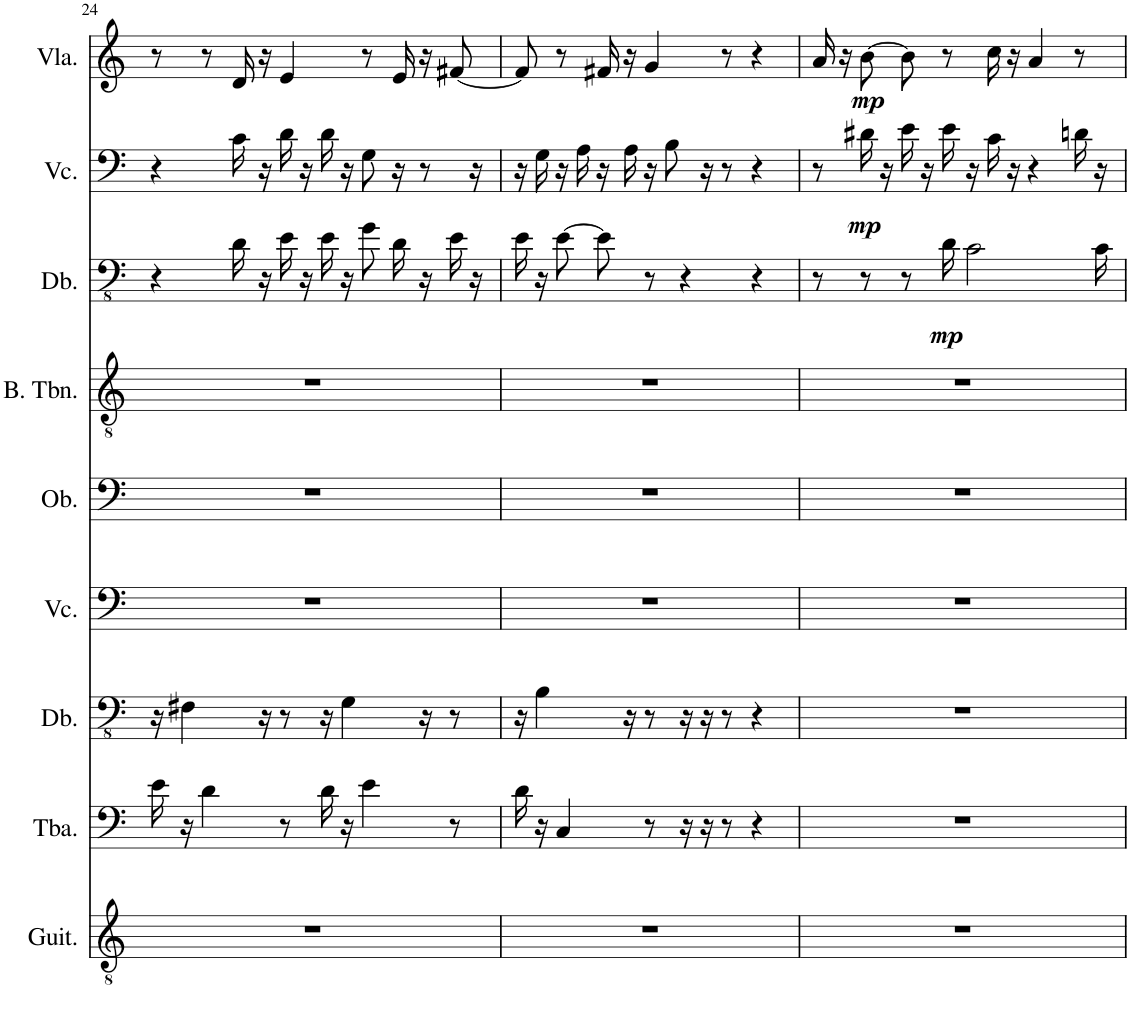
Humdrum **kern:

**kern	**kern	**kern	**kern	**kern	**kern	**kern	**dynam	**kern	**dynam	**kern	**dynam
*part9	*part8	*part7	*part6	*part5	*part4	*part3	*part3	*part2	*part2	*part1	*part1
*staff9	*staff8	*staff7	*staff6	*staff5	*staff4	*staff3	*staff3	*staff2	*staff2	*staff1	*staff1
*I"Classical Guitar	*I"Tuba	*I"Double Bass	*I"Violoncello	*I"Oboe	*I"Bass Trombone	*I"Double Bass	*	*I"Violoncello	*	*I"Viola	*
*I'Guit.	*I'Tba.	*I'Db.	*I'Vc.	*I'Ob.	*I'B. Tbn.	*I'Db.	*	*I'Vc.	*	*I'Vla.	*
!!LO:PB:g=z
*clefGv2	*clefF4	*clefFv4	*clefF4	*clefF4	*clefGv2	*clefFv4	*	*clefF4	*	*clefG2	*
*	*	*Trd7c12	*	*Trd-14c-24	*	*Trd7c12	*	*	*	*	*
*k[]	*k[]	*k[]	*k[]	*k[]	*k[]	*k[]	*	*k[]	*	*k[]	*
*M4/4	*M4/4	*M4/4	*M4/4	*M4/4	*M4/4	*M4/4	*	*M4/4	*	*M4/4	*
=24	=24	=24	=24	=24	=24	=24	=24	=24	=24	=24	=24
1r	16e\	16r	1r	1r	1r	4r	.	4r	.	8r	.
.	16r	4FF#X\	.	.	.	.	.	.	.	.	.
.	4d\	.	.	.	.	.	.	.	.	8r	.
.	.	.	.	.	.	16D\	.	16c\	.	16d/	.
.	.	16r	.	.	.	16r	.	16r	.	16r	.
.	8r	8r	.	.	.	16E\	.	16d\	.	4e/	.
.	.	.	.	.	.	16r	.	16r	.	.	.
.	16d\	16r	.	.	.	16E\	.	16d\	.	.	.
.	16r	4GG\	.	.	.	16r	.	16r	.	.	.
.	4e\	.	.	.	.	8G\	.	8G\	.	8r	.
.	.	.	.	.	.	16D\	.	16r	.	16e/	.
.	.	16r	.	.	.	16r	.	8r	.	16r	.
.	8r	8r	.	.	.	16E\	.	.	.	[8f#X/	.
.	.	.	.	.	.	16r	.	16r	.	.	.
=25	=25	=25	=25	=25	=25	=25	=25	=25	=25	=25	=25
1r	16d\	16r	1r	1r	1r	16E\	.	16r	.	8f#/]	.
.	16r	4BB\	.	.	.	16r	.	16G\	.	.	.
.	4C/	.	.	.	.	[8E\	.	16r	.	8r	.
.	.	.	.	.	.	.	.	16A\	.	.	.
.	.	.	.	.	.	8E\]	.	16r	.	16f#X/	.
.	.	16r	.	.	.	.	.	16A\	.	16r	.
.	8r	8r	.	.	.	8r	.	16r	.	4g/	.
.	.	.	.	.	.	.	.	8B\	.	.	.
.	16r	16r	.	.	.	4r	.	.	.	.	.
.	16r	16r	.	.	.	.	.	16r	.	.	.
.	8r	8r	.	.	.	.	.	8r	.	8r	.
.	4r	4r	.	.	.	4r	.	4r	.	4r	.
=26	=26	=26	=26	=26	=26	=26	=26	=26	=26	=26	=26
1r	1r	1r	1r	1r	1r	8r	.	8r	.	16a/	.
.	.	.	.	.	.	.	.	.	.	16r	.
!	!	!	!	!	!	!	!	!	!LO:DY:b	!	!LO:DY:b
.	.	.	.	.	.	8r	.	16d#X\	mp	[8b\	mp
.	.	.	.	.	.	.	.	16r	.	.	.
.	.	.	.	.	.	8r	.	16e\	.	8b\]	.
.	.	.	.	.	.	.	.	16r	.	.	.
!	!	!	!	!	!	!	!LO:DY:b	!	!	!	!
.	.	.	.	.	.	16D\	mp	16e\	.	8r	.
.	.	.	.	.	.	2C\	.	16r	.	.	.
.	.	.	.	.	.	.	.	16c\	.	16cc\	.
.	.	.	.	.	.	.	.	16r	.	16r	.
.	.	.	.	.	.	.	.	4r	.	4a/	.
.	.	.	.	.	.	.	.	16dn\	.	8r	.
.	.	.	.	.	.	16C\	.	16r	.	.	.
=	=	=	=	=	=	=	=	=	=	=	=
*-	*-	*-	*-	*-	*-	*-	*-	*-	*-	*-	*-
